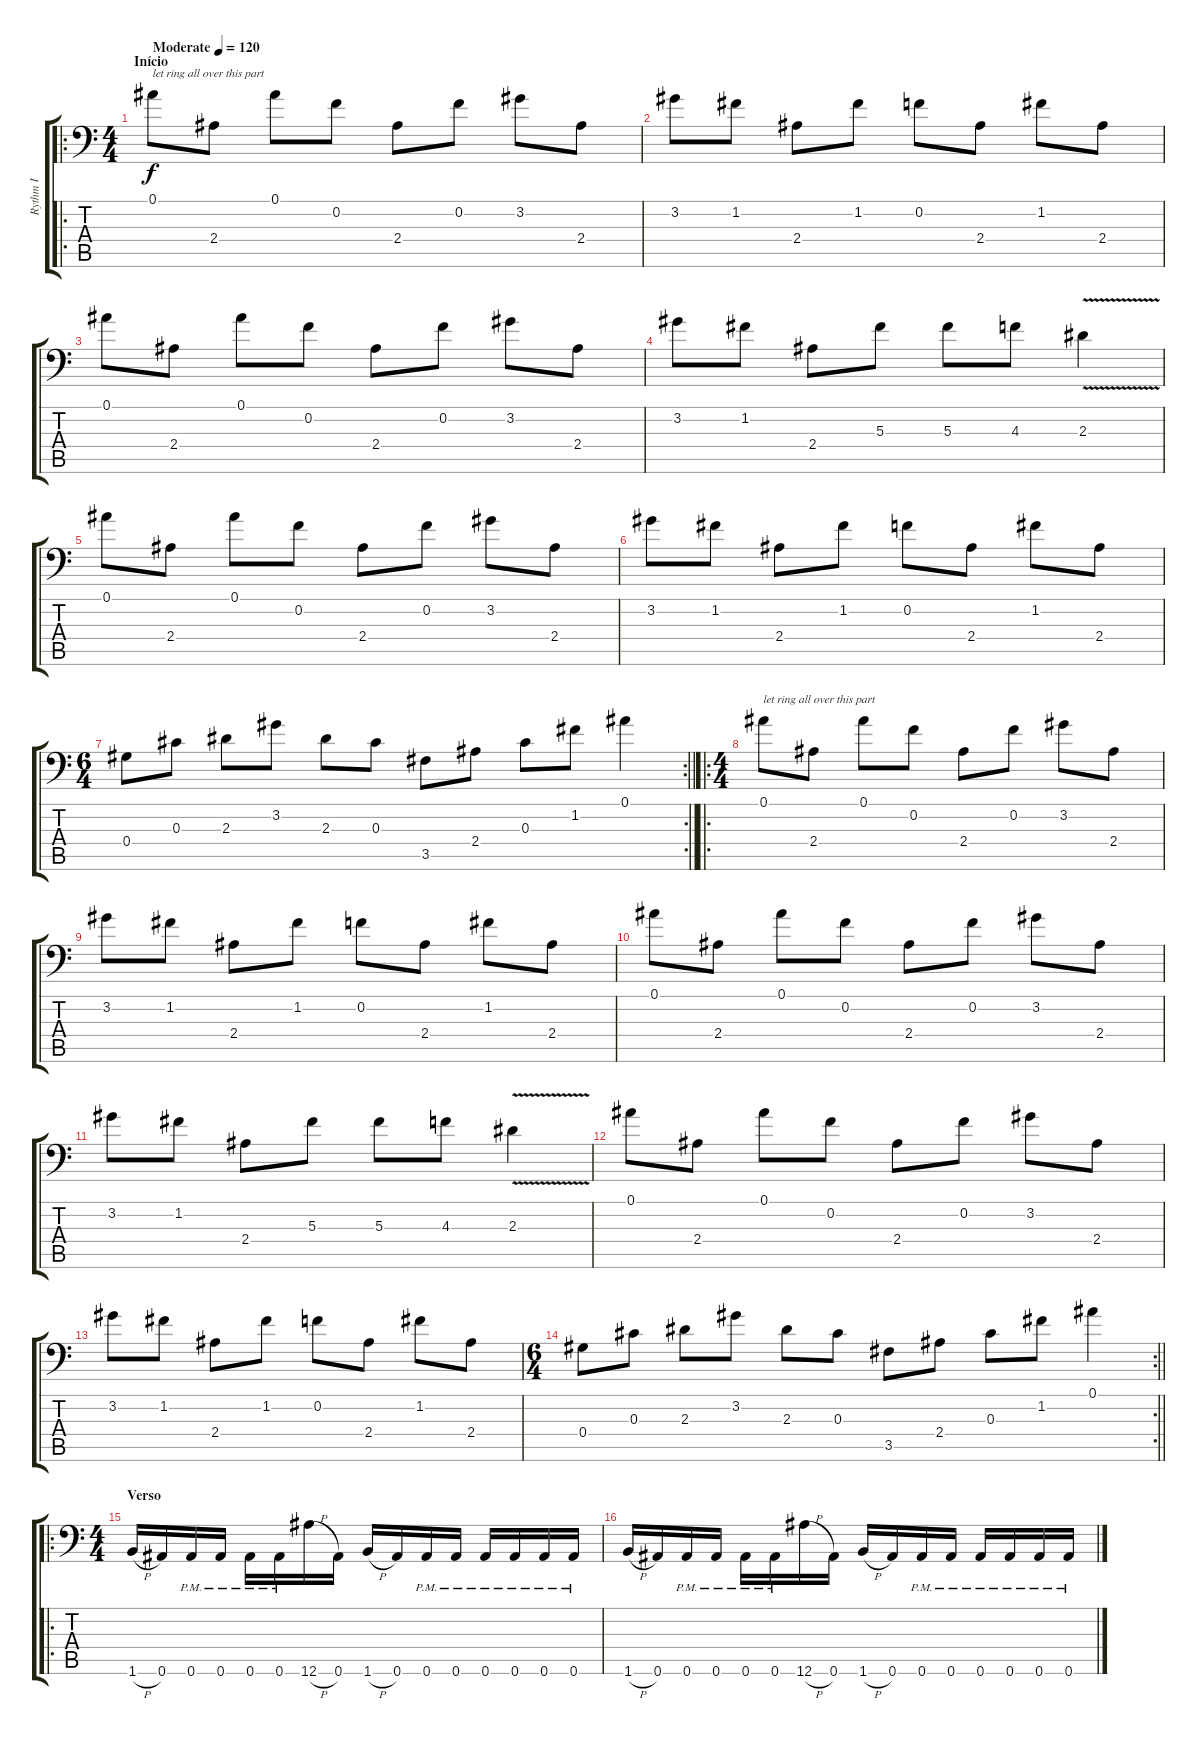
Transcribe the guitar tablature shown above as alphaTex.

\track ("Rythm I" "Rythm I") {instrument distortionguitar}
\staff {score tabs}
\tuning (Bb3 F3 Db3 Ab2 Eb2 Bb1) {hide}
\ro
\ts (4 4)
\section ("" "Início")
\tempo (120 "Moderate")
\clef f4
\ks c
0.1.8{txt "let ring all over this part" dy f instrument distortionguitar} 2.4.8 0.1.8 0.2.8 2.4.8 0.2.8 3.2.8 2.4.8 |
3.2.8 1.2.8 2.4.8 1.2.8 0.2.8 2.4.8 1.2.8 2.4.8 |
0.1.8 2.4.8 0.1.8 0.2.8 2.4.8 0.2.8 3.2.8 2.4.8 |
3.2.8 1.2.8 2.4.8 5.3.8 5.3.8 4.3.8 2.3{v}.4 |
0.1.8 2.4.8 0.1.8 0.2.8 2.4.8 0.2.8 3.2.8 2.4.8 |
3.2.8 1.2.8 2.4.8 1.2.8 0.2.8 2.4.8 1.2.8 2.4.8 |
\rc 2
\ts (6 4)
\barLineRight lightlight
0.4.8 0.3.8 2.3.8 3.2.8 2.3.8 0.3.8 3.5.8 2.4.8 0.3.8 1.2.8 0.1.4 |
\ro
\ts (4 4)
0.1.8{txt "let ring all over this part"} 2.4.8 0.1.8 0.2.8 2.4.8 0.2.8 3.2.8 2.4.8 |
3.2.8 1.2.8 2.4.8 1.2.8 0.2.8 2.4.8 1.2.8 2.4.8 |
0.1.8 2.4.8 0.1.8 0.2.8 2.4.8 0.2.8 3.2.8 2.4.8 |
3.2.8 1.2.8 2.4.8 5.3.8 5.3.8 4.3.8 2.3{v}.4 |
0.1.8 2.4.8 0.1.8 0.2.8 2.4.8 0.2.8 3.2.8 2.4.8 |
3.2.8 1.2.8 2.4.8 1.2.8 0.2.8 2.4.8 1.2.8 2.4.8 |
\rc 2
\ts (6 4)
\barLineRight lightlight
0.4.8 0.3.8 2.3.8 3.2.8 2.3.8 0.3.8 3.5.8 2.4.8 0.3.8 1.2.8 0.1.4 |
\ro
\ts (4 4)
\section ("" "Verso")
1.6{h}.16 0.6.16 0.6{pm}.16 0.6{pm}.16 0.6{pm}.16 0.6{pm}.16 12.6{h}.16 0.6.16 1.6{h}.16 0.6.16 0.6{pm}.16 0.6{pm}.16 0.6{pm}.16 0.6{pm}.16 0.6{pm}.16 0.6{pm}.16 |
1.6{h}.16 0.6.16 0.6{pm}.16 0.6{pm}.16 0.6{pm}.16 0.6{pm}.16 12.6{h}.16 0.6.16 1.6{h}.16 0.6.16 0.6{pm}.16 0.6{pm}.16 0.6{pm}.16 0.6{pm}.16 0.6{pm}.16 0.6{pm}.16
